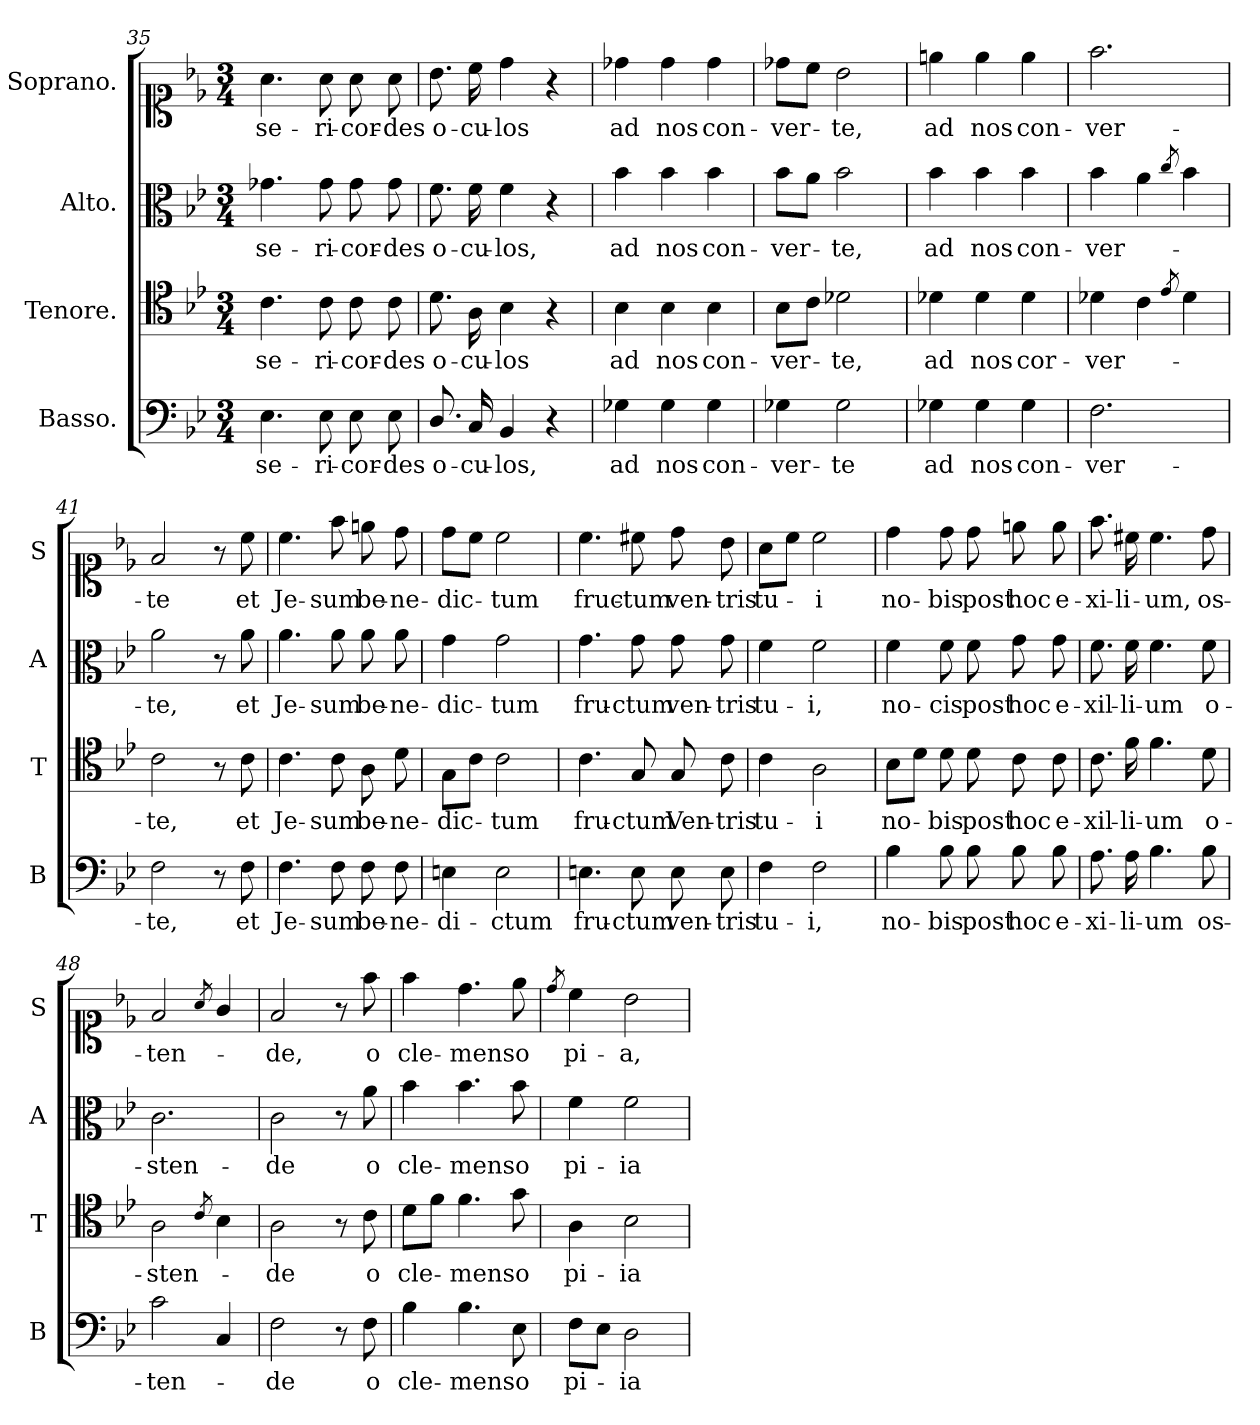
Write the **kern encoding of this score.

**kern	**text	**kern	**text	**kern	**text	**kern	**text
*part4	*part4	*part3	*part3	*part2	*part2	*part1	*part1
*staff4	*staff4	*staff3	*staff3	*staff2	*staff2	*staff1	*staff1
*I"Basso.	*	*I"Tenore.	*	*I"Alto.	*	*I"Soprano.	*
*I'B	*	*I'T	*	*I'A	*	*I'S	*
*clefF4	*	*clefC4	*	*clefC3	*	*clefC1	*
*k[b-e-]	*	*k[b-e-]	*	*k[b-e-]	*	*k[b-e-]	*
*M3/4	*	*M3/4	*	*M3/4	*	*M3/4	*
=35	=35	=35	=35	=35	=35	=35	=35
4.E-\	-se-	4.c\	-se-	4.g-X\	-se-	4.a\	-se-
8E-\	-ri-	8c\	-ri-	8g-\	-ri-	8a\	-ri-
8E-\	-cor-	8c\	-cor-	8g-\	-cor-	8a\	-cor-
8E-\	-des	8c\	-des	8g-\	-des	8a\	-des
=36	=36	=36	=36	=36	=36	=36	=36
8.D/	o-	8.d\	o-	8.f\	o-	8.b-\	o-
16C/	-cu-	16A\	-cu-	16f\	-cu-	16cc\	-cu-
4BB-/	-los,	4B-\	-los	4f\	-los,	4dd\	-los
4r	.	4r	.	4r	.	4r	.
=37	=37	=37	=37	=37	=37	=37	=37
4G-X\	ad	4B-\	ad	4b-\	ad	4dd-X\	ad
4G-\	nos	4B-\	nos	4b-\	nos	4dd-\	nos
4G-\	con-	4B-\	con-	4b-\	con-	4dd-\	con-
=38	=38	=38	=38	=38	=38	=38	=38
4G-X\	-ver-	8B-\L	-ver-	8b-\L	-ver-	8dd-X\L	-ver-
.	.	8c\J	.	8a\J	.	8cc\J	.
2G-\	-te	2d-X\	-te,	2b-\	-te,	2b-\	-te,
=39	=39	=39	=39	=39	=39	=39	=39
4G-X\	ad	4d-X\	ad	4b-\	ad	4een\	ad
4G-\	nos	4d-\	nos	4b-\	nos	4ee\	nos
4G-\	con-	4d-\	cor-	4b-\	con-	4ee\	con-
=40	=40	=40	=40	=40	=40	=40	=40
2.F\	-ver-	4d-X\	-ver-	4b-\	-ver-	2.ff\	-ver-
.	.	4c\	.	4a\	.	.	.
.	.	8qe-/	.	8qcc/	.	.	.
.	.	4d-\	.	4b-\	.	.	.
=41	=41	=41	=41	=41	=41	=41	=41
2F\	-te,	2c\	-te,	2a\	-te,	2f/	-te
8r	.	8r	.	8r	.	8r	.
8F\	et	8c\	et	8a\	et	8cc\	et
=42	=42	=42	=42	=42	=42	=42	=42
4.F\	Je-	4.c\	Je-	4.a\	Je-	4.cc\	Je-
8F\	-sum	8c\	-sum	8a\	-sum	8ff\	-sum
8F\	be-	8A\	be-	8a\	be-	8een\	be-
8F\	-ne-	8d\	-ne-	8a\	-ne-	8dd\	-ne-
=43	=43	=43	=43	=43	=43	=43	=43
4En\	-di-	8G\L	-dic-	4g\	-dic-	8dd\L	-dic-
.	.	8c\J	.	.	.	8cc\J	.
2E\	-ctum	2c\	-tum	2g\	-tum	2cc\	-tum
=44	=44	=44	=44	=44	=44	=44	=44
4.En\	fru-	4.c\	fru-	4.g\	fru-	4.cc\	fruc-
8E\	-ctum	8G/	-ctum	8g\	-ctum	8cc#X\	-tum
8E\	ven-	8G/	Ven-	8g\	ven-	8dd\	ven-
8E\	-tris	8c\	-tris	8g\	-tris	8b-\	-tris
=45	=45	=45	=45	=45	=45	=45	=45
4F\	tu-	4c\	tu-	4f\	tu-	8a\L	tu-
.	.	.	.	.	.	8cc\J	.
2F\	-i,	2A\	-i	2f\	-i,	2cc\	-i
=46	=46	=46	=46	=46	=46	=46	=46
4B-\	no-	8B-\L	no-	4f\	no-	4dd\	no-
.	.	8d\J	.	.	.	.	.
8B-\	-bis	8d\	-bis	8f\	-cis	8dd\	-bis
8B-\	post	8d\	post	8f\	post	8dd\	post
8B-\	hoc	8c\	hoc	8g\	hoc	8een\	hoc
8B-\	e-	8c\	e-	8g\	e-	8ee\	e-
=47	=47	=47	=47	=47	=47	=47	=47
8.A\	-xi-	8.c\	-xil-	8.f\	-xil-	8.ff\	-xi-
16A\	-li-	16f\	-li-	16f\	-li-	16cc#X\	-li-
4.B-\	-um	4.f\	-um	4.f\	-um	4.cc#\	-um,
8B-\	os-	8d\	o-	8f\	o-	8dd\	os-
=48	=48	=48	=48	=48	=48	=48	=48
2c\	-ten-	2A\	-sten-	2.c\	-sten-	2f/	-ten-
.	.	8qc/	.	.	.	8qa/	.
4C/	.	4B-\	.	.	.	4g/	.
=49	=49	=49	=49	=49	=49	=49	=49
2F\	-de	2A\	-de	2c\	-de	2f/	-de,
8r	.	8r	.	8r	.	8r	.
8F\	o	8c\	o	8a\	o	8ff\	o
=50	=50	=50	=50	=50	=50	=50	=50
4B-\	cle-	8d\L	cle-	4b-\	cle-	4ff\	cle-
.	.	8f\J	.	.	.	.	.
4.B-\	-mens	4.f\	-mens	4.b-\	-mens	4.dd\	-mens
8E-\	o	8g\	o	8b-\	o	8ee-\	o
=51	=51	=51	=51	=51	=51	=51	=51
.	.	.	.	.	.	8qdd/	.
8F\L	pi-	4A\	pi-	4f\	pi-	4cc\	pi-
8E-\J	.	.	.	.	.	.	.
2D\	-ia	2B-\	-ia	2f\	-ia	2b-\	-a,
=	=	=	=	=	=	=	=
*-	*-	*-	*-	*-	*-	*-	*-
